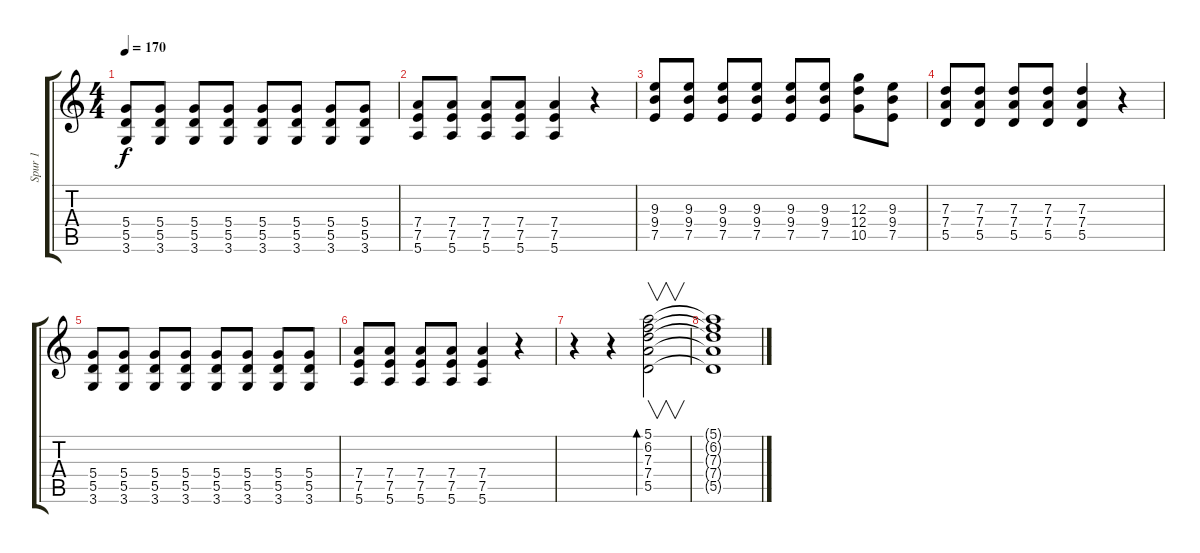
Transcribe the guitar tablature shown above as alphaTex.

\track ("Spur 1" "Spur 1") {instrument overdrivenguitar}
\staff {score tabs}
\tuning (E4 B3 G3 D3 A2 E2) {hide}
\ts (4 4)
\tempo 170
\clef g2
\ks c
(5.4 5.5 3.6).8{dy f} (5.4 5.5 3.6).8 (5.4 5.5 3.6).8 (5.4 5.5 3.6).8 (5.4 5.5 3.6).8 (5.4 5.5 3.6).8 (5.4 5.5 3.6).8 (5.4 5.5 3.6).8 |
(7.4 7.5 5.6).8 (7.4 7.5 5.6).8 (7.4 7.5 5.6).8 (7.4 7.5 5.6).8 (7.4 7.5 5.6).4 r.4 |
(9.3 9.4 7.5).8 (9.3 9.4 7.5).8 (9.3 9.4 7.5).8 (9.3 9.4 7.5).8 (9.3 9.4 7.5).8 (9.3 9.4 7.5).8 (12.3 12.4 10.5).8 (9.3 9.4 7.5).8 |
(7.3 7.4 5.5).8 (7.3 7.4 5.5).8 (7.3 7.4 5.5).8 (7.3 7.4 5.5).8 (7.3 7.4 5.5).4 r.4 |
(5.4 5.5 3.6).8 (5.4 5.5 3.6).8 (5.4 5.5 3.6).8 (5.4 5.5 3.6).8 (5.4 5.5 3.6).8 (5.4 5.5 3.6).8 (5.4 5.5 3.6).8 (5.4 5.5 3.6).8 |
(7.4 7.5 5.6).8 (7.4 7.5 5.6).8 (7.4 7.5 5.6).8 (7.4 7.5 5.6).8 (7.4 7.5 5.6).4 r.4 |
r.4 r.4 (5.1 6.2 7.3 7.4 5.5).2{v bd 240 instrument electricguitarclean} |
(5.1{t} 6.2{t} 7.3{t} 7.4{t} 5.5{t}).1
